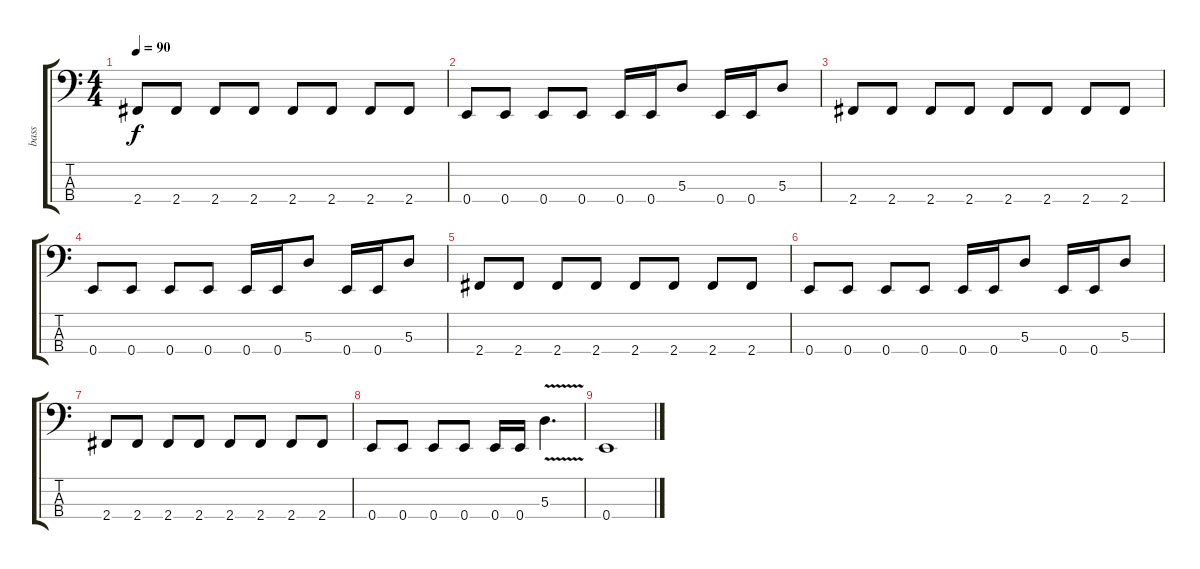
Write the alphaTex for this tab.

\track ("bass" "bass") {instrument electricbassfinger}
\staff {score tabs}
\tuning (G2 D2 A1 E1) {hide}
\ts (4 4)
\tempo 90
\clef f4
\ks c
2.4.8{dy f} 2.4.8 2.4.8 2.4.8 2.4.8 2.4.8 2.4.8 2.4.8 |
0.4.8 0.4.8 0.4.8 0.4.8 0.4.16 0.4.16 5.3.8 0.4.16 0.4.16 5.3.8 |
2.4.8 2.4.8 2.4.8 2.4.8 2.4.8 2.4.8 2.4.8 2.4.8 |
0.4.8 0.4.8 0.4.8 0.4.8 0.4.16 0.4.16 5.3.8 0.4.16 0.4.16 5.3.8 |
2.4.8 2.4.8 2.4.8 2.4.8 2.4.8 2.4.8 2.4.8 2.4.8 |
0.4.8 0.4.8 0.4.8 0.4.8 0.4.16 0.4.16 5.3.8 0.4.16 0.4.16 5.3.8 |
2.4.8 2.4.8 2.4.8 2.4.8 2.4.8 2.4.8 2.4.8 2.4.8 |
0.4.8 0.4.8 0.4.8 0.4.8 0.4.16 0.4.16 5.3{v}.4{d} |
0.4.1
